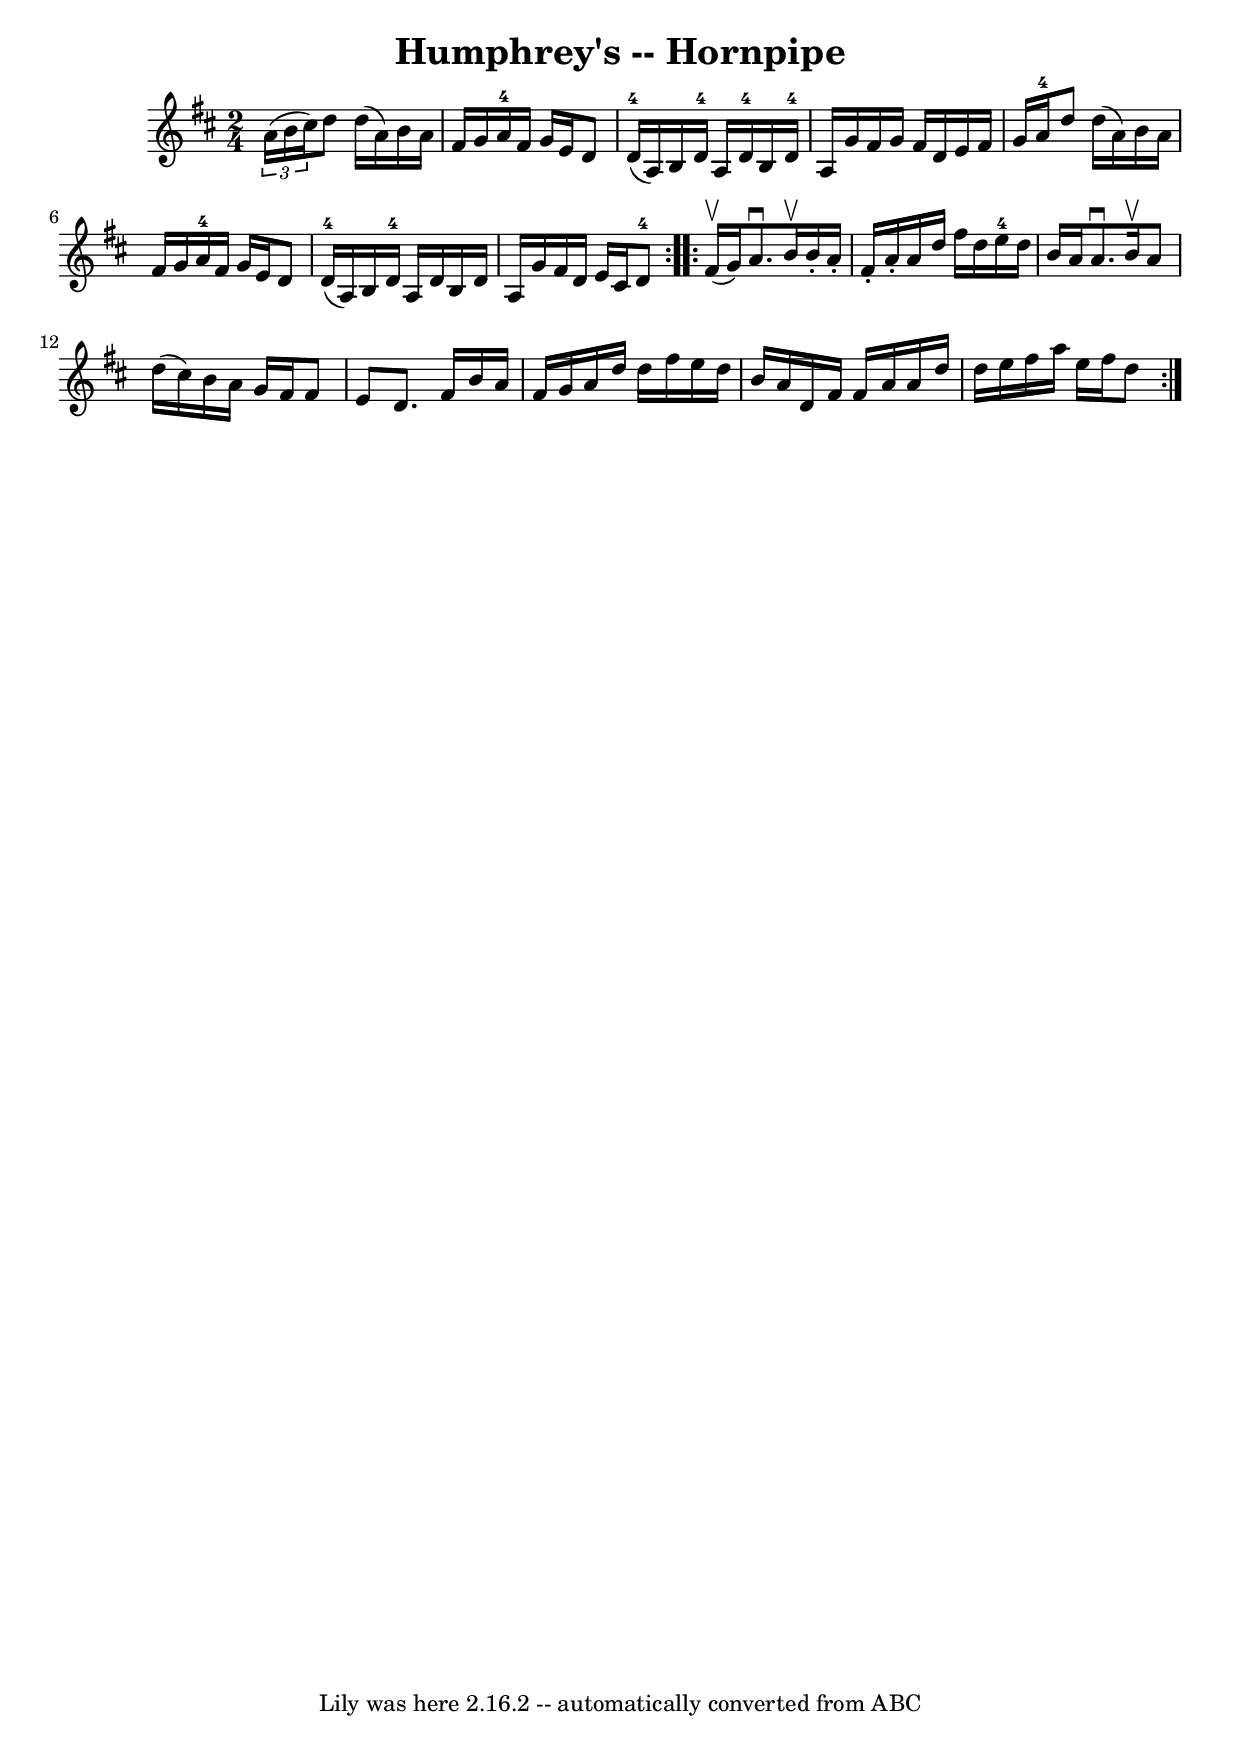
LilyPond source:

\version "2.16.2"
\include "Mammoth.ily"
\header {
  %% book = "Cole's 1000 Fiddle Tunes"
  crossRefNumber = "1"
  footnotes = ""
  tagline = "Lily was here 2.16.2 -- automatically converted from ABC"
  title = "Humphrey's -- Hornpipe"

}
voicedefault =  {



  \repeat volta 2 {

    \time 2/4 
    \key d \major
    \times 2/3 { a'16 (b'16 cis''16) 
	       } 
    |
    d''8 d''16 (a'16) b'16 a'16 fis'16 g'16  
    |
    a'16-4 fis'16 g'16 e'16 d'8 d'16-4(a16) 
    |
    b16 d'16-4 a16 d'16-4 b16 d'16-4 a16    
    g'16  |
    fis'16 g'16 fis'16 d'16 e'16 fis'16 g'16    
    a'16-4 |
    d''8 d''16 (a'16) b'16 a'16 fis'16    
    g'16  |
    a'16-4 fis'16 g'16 e'16 d'8 d'16-4(
    a16) |
    b16 d'16-4 a16 d'16 b16 d'16 a16    
    g'16  |
    fis'16 d'16 e'16 cis'16 d'8-4 
  }     

  \repeat volta 2 {
    fis'16 (^\upbow g'16) |
    a'8.^\downbow   
    b'16^\upbow b'16 -. a'16 -. fis'16 -. a'16 -. |
    a'16 d''16 
    fis''16 d''16 e''16-4 d''16 b'16 a'16  |
    a'8. ^\downbow b'16^\upbow a'8 d''16 (cis''16) |
    b'16 a'16 
    g'16 fis'16 fis'8 e'8  |
    d'8. fis'16 b'16 a'16  
    fis'16 g'16  |
    a'16 d''16 d''16 fis''16 e''16    
    d''16 b'16 a'16  |
    d'16 fis'16 fis'16 a'16 a'16    
    d''16 d''16 e''16  |
    fis''16 a''16 e''16 fis''16    
    d''8  
  }   

}

\score{
  <<

    \context Staff="default"
    {
      \voicedefault 
      
    }

  >>
  \layout {
    
  }
  \midi {
  }

}
